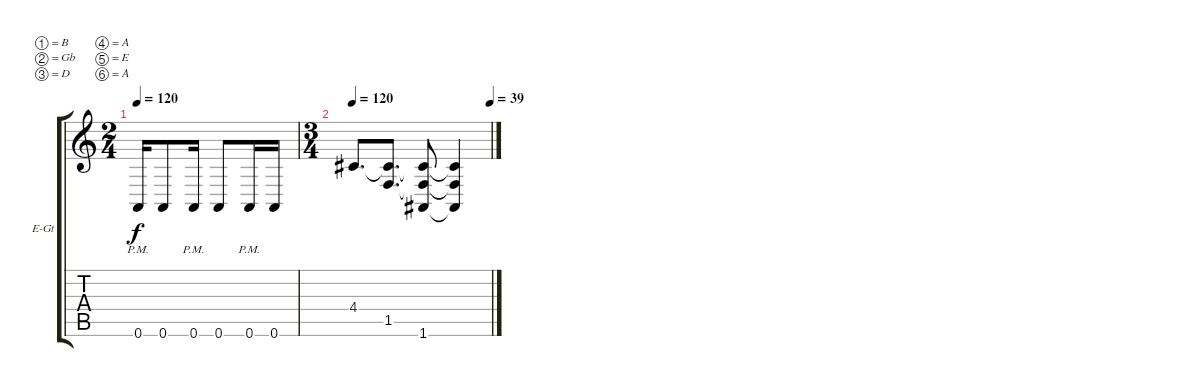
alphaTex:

\defaultSystemsLayout 4
\bracketExtendMode groupsimilarinstruments
\firstSystemTrackNameOrientation horizontal
\otherSystemsTrackNameOrientation horizontal
\track ("Electric Guitar" "E-Gt") {instrument distortionguitar}
\staff {score tabs}
\tuning (B3 Gb3 D3 A2 E2 A1)
\ts (2 4)
\tempo 120
\clef g2
\ks c
0.6{pm}.16{dy f} 0.6.8 0.6{pm}.16 0.6.8 0.6{pm}.16 0.6.16 |
\ts (3 4)
\tempo 120
\tempo (39 0.997783)
4.4.8{d} (4.4{t} 1.5).8{d} (4.4{t} 1.5{t} 1.6).8 (4.4{t} 1.5{t} 1.6{t}).4
